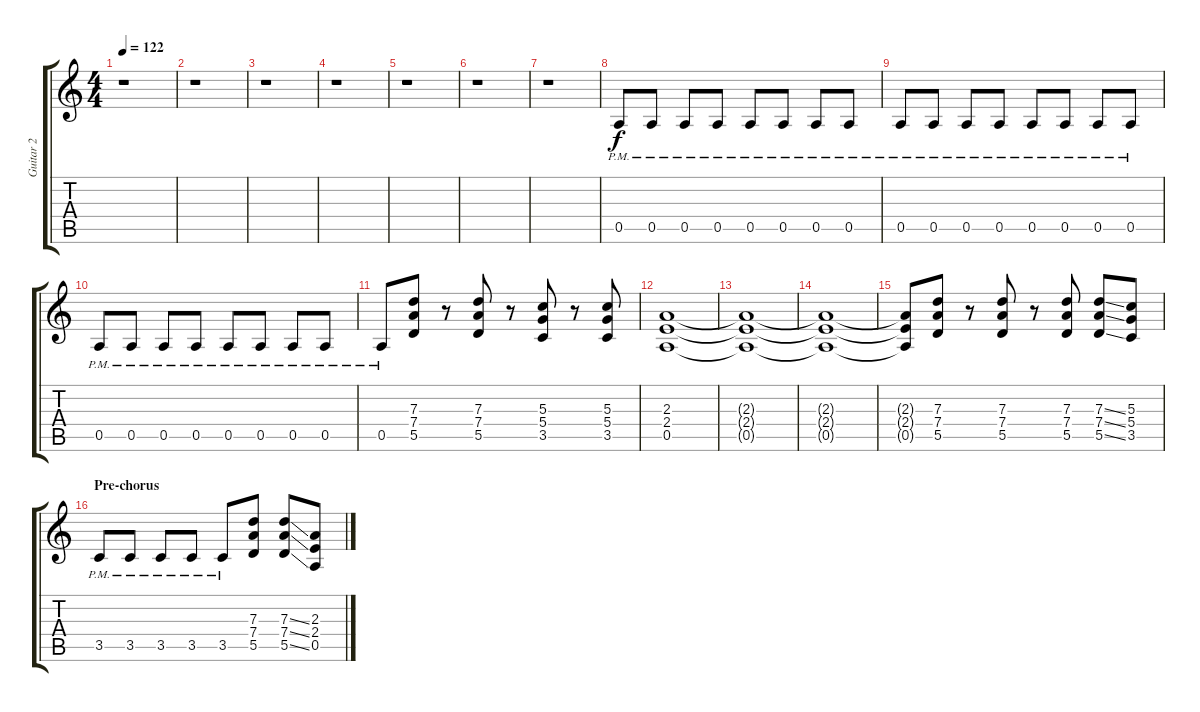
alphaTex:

\track ("Guitar 2" "Guitar 2") {instrument distortionguitar}
\staff {score tabs}
\tuning (E4 B3 G3 D3 A2 E2) {hide}
\ts (4 4)
\tempo 122
\clef g2
\ks aminor
r.1{dy f} |
r.1 |
r.1 |
r.1 |
r.1 |
r.1 |
r.1 |
0.5{pm}.8 0.5{pm}.8 0.5{pm}.8 0.5{pm}.8 0.5{pm}.8 0.5{pm}.8 0.5{pm}.8 0.5{pm}.8 |
0.5{pm}.8 0.5{pm}.8 0.5{pm}.8 0.5{pm}.8 0.5{pm}.8 0.5{pm}.8 0.5{pm}.8 0.5{pm}.8 |
0.5{pm}.8 0.5{pm}.8 0.5{pm}.8 0.5{pm}.8 0.5{pm}.8 0.5{pm}.8 0.5{pm}.8 0.5{pm}.8 |
0.5{pm}.8 (7.3 7.4 5.5).8 r.8 (7.3 7.4 5.5).8 r.8 (5.3 5.4 3.5).8 r.8 (5.3 5.4 3.5).8 |
(2.3 2.4 0.5).1 |
(2.3{t} 2.4{t} 0.5{t}).1 |
(2.3{t} 2.4{t} 0.5{t}).1 |
(2.3{t} 2.4{t} 0.5{t}).8 (7.3 7.4 5.5).8 r.8 (7.3 7.4 5.5).8 r.8 (7.3 7.4 5.5).8 (7.3{ss} 7.4{ss} 5.5{ss}).8 (5.3 5.4 3.5).8 |
\section ("" "Pre-chorus")
3.5{pm}.8 3.5{pm}.8 3.5{pm}.8 3.5{pm}.8 3.5{pm}.8 (7.3 7.4 5.5).8 (7.3{ss} 7.4{ss} 5.5{ss}).8 (2.3 2.4 0.5).8
